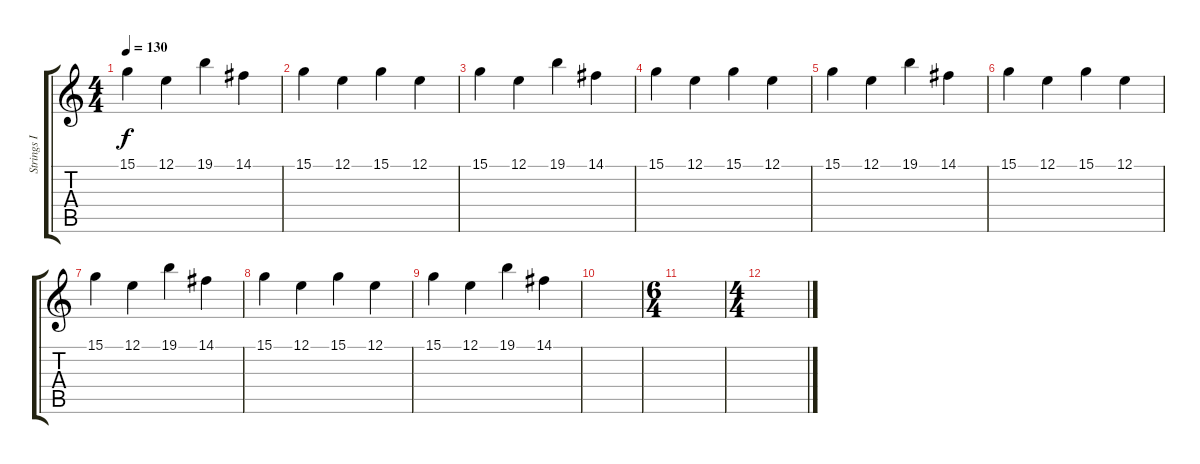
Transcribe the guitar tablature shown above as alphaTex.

\track ("Strings I" "Strings I") {instrument stringensemble1}
\staff {score tabs}
\tuning (E4 B3 G3 D3 A2 E2) {hide}
\ts (4 4)
\tempo 130
\clef g2
\ks c
15.1.4{dy f} 12.1.4 19.1.4 14.1.4 |
15.1.4 12.1.4 15.1.4 12.1.4 |
15.1.4 12.1.4 19.1.4 14.1.4 |
15.1.4 12.1.4 15.1.4 12.1.4 |
15.1.4 12.1.4 19.1.4 14.1.4 |
15.1.4 12.1.4 15.1.4 12.1.4 |
15.1.4 12.1.4 19.1.4 14.1.4 |
15.1.4 12.1.4 15.1.4 12.1.4 |
15.1.4 12.1.4 19.1.4 14.1.4 |
|
\ts (6 4)
|
\ts (4 4)
